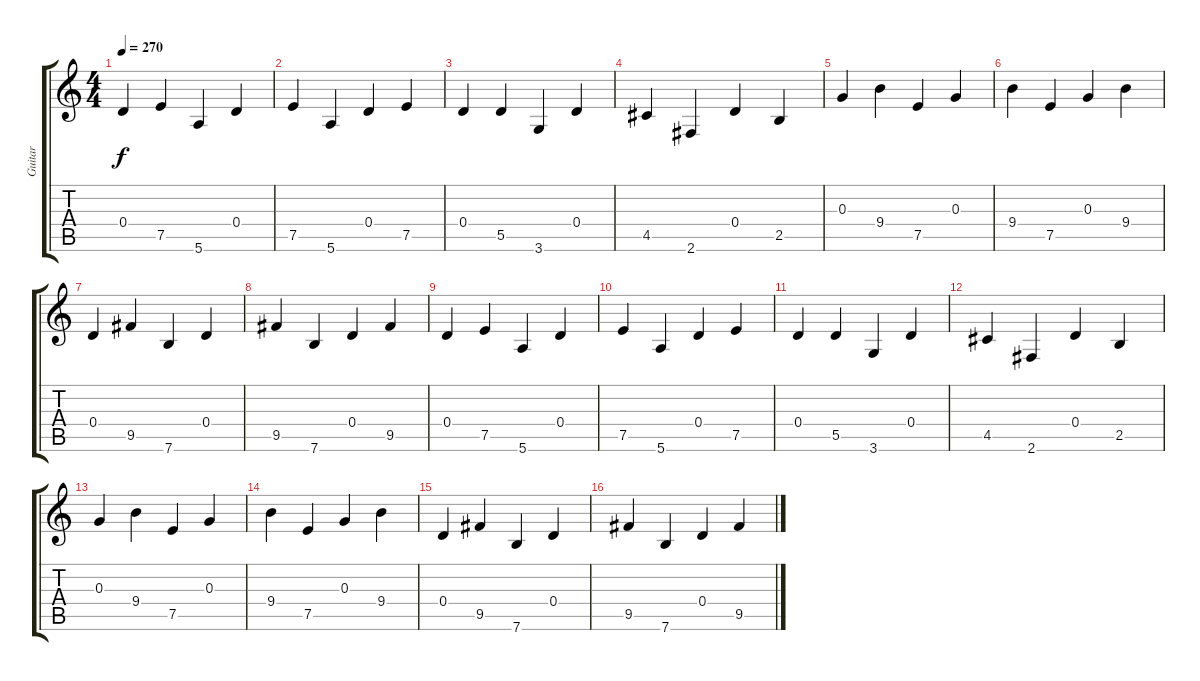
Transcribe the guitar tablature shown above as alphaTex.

\track ("Guitar" "Guitar") {instrument electricguitarclean}
\staff {score tabs}
\tuning (E4 B3 G3 D3 A2 E2) {hide}
\ts (4 4)
\tempo 270
\clef g2
\ks c
0.4.4{dy f} 7.5.4 5.6.4 0.4.4 |
7.5.4 5.6.4 0.4.4 7.5.4 |
0.4.4 5.5.4 3.6.4 0.4.4 |
4.5.4 2.6.4 0.4.4 2.5.4 |
0.3.4 9.4.4 7.5.4 0.3.4 |
9.4.4 7.5.4 0.3.4 9.4.4 |
0.4.4 9.5.4 7.6.4 0.4.4 |
9.5.4 7.6.4 0.4.4 9.5.4 |
0.4.4 7.5.4 5.6.4 0.4.4 |
7.5.4 5.6.4 0.4.4 7.5.4 |
0.4.4 5.5.4 3.6.4 0.4.4 |
4.5.4 2.6.4 0.4.4 2.5.4 |
0.3.4 9.4.4 7.5.4 0.3.4 |
9.4.4 7.5.4 0.3.4 9.4.4 |
0.4.4 9.5.4 7.6.4 0.4.4 |
9.5.4 7.6.4 0.4.4 9.5.4
